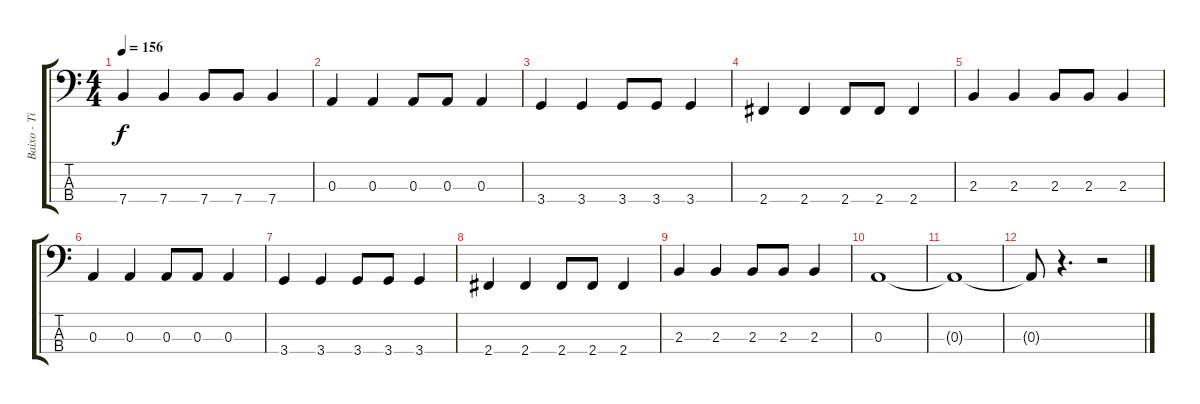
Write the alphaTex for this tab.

\track ("Baixo - Tim" "Baixo - Ti") {instrument electricbassfinger}
\staff {score tabs}
\tuning (G2 D2 A1 E1) {hide}
\ts (4 4)
\tempo 156
\clef f4
\ks c
7.4.4{dy f} 7.4.4 7.4.8 7.4.8 7.4.4 |
0.3.4 0.3.4 0.3.8 0.3.8 0.3.4 |
3.4.4 3.4.4 3.4.8 3.4.8 3.4.4 |
2.4.4 2.4.4 2.4.8 2.4.8 2.4.4 |
2.3.4 2.3.4 2.3.8 2.3.8 2.3.4 |
0.3.4 0.3.4 0.3.8 0.3.8 0.3.4 |
3.4.4 3.4.4 3.4.8 3.4.8 3.4.4 |
2.4.4 2.4.4 2.4.8 2.4.8 2.4.4 |
2.3.4 2.3.4 2.3.8 2.3.8 2.3.4 |
0.3.1 |
0.3{t}.1 |
0.3{t}.8 r.4{d} r.2
